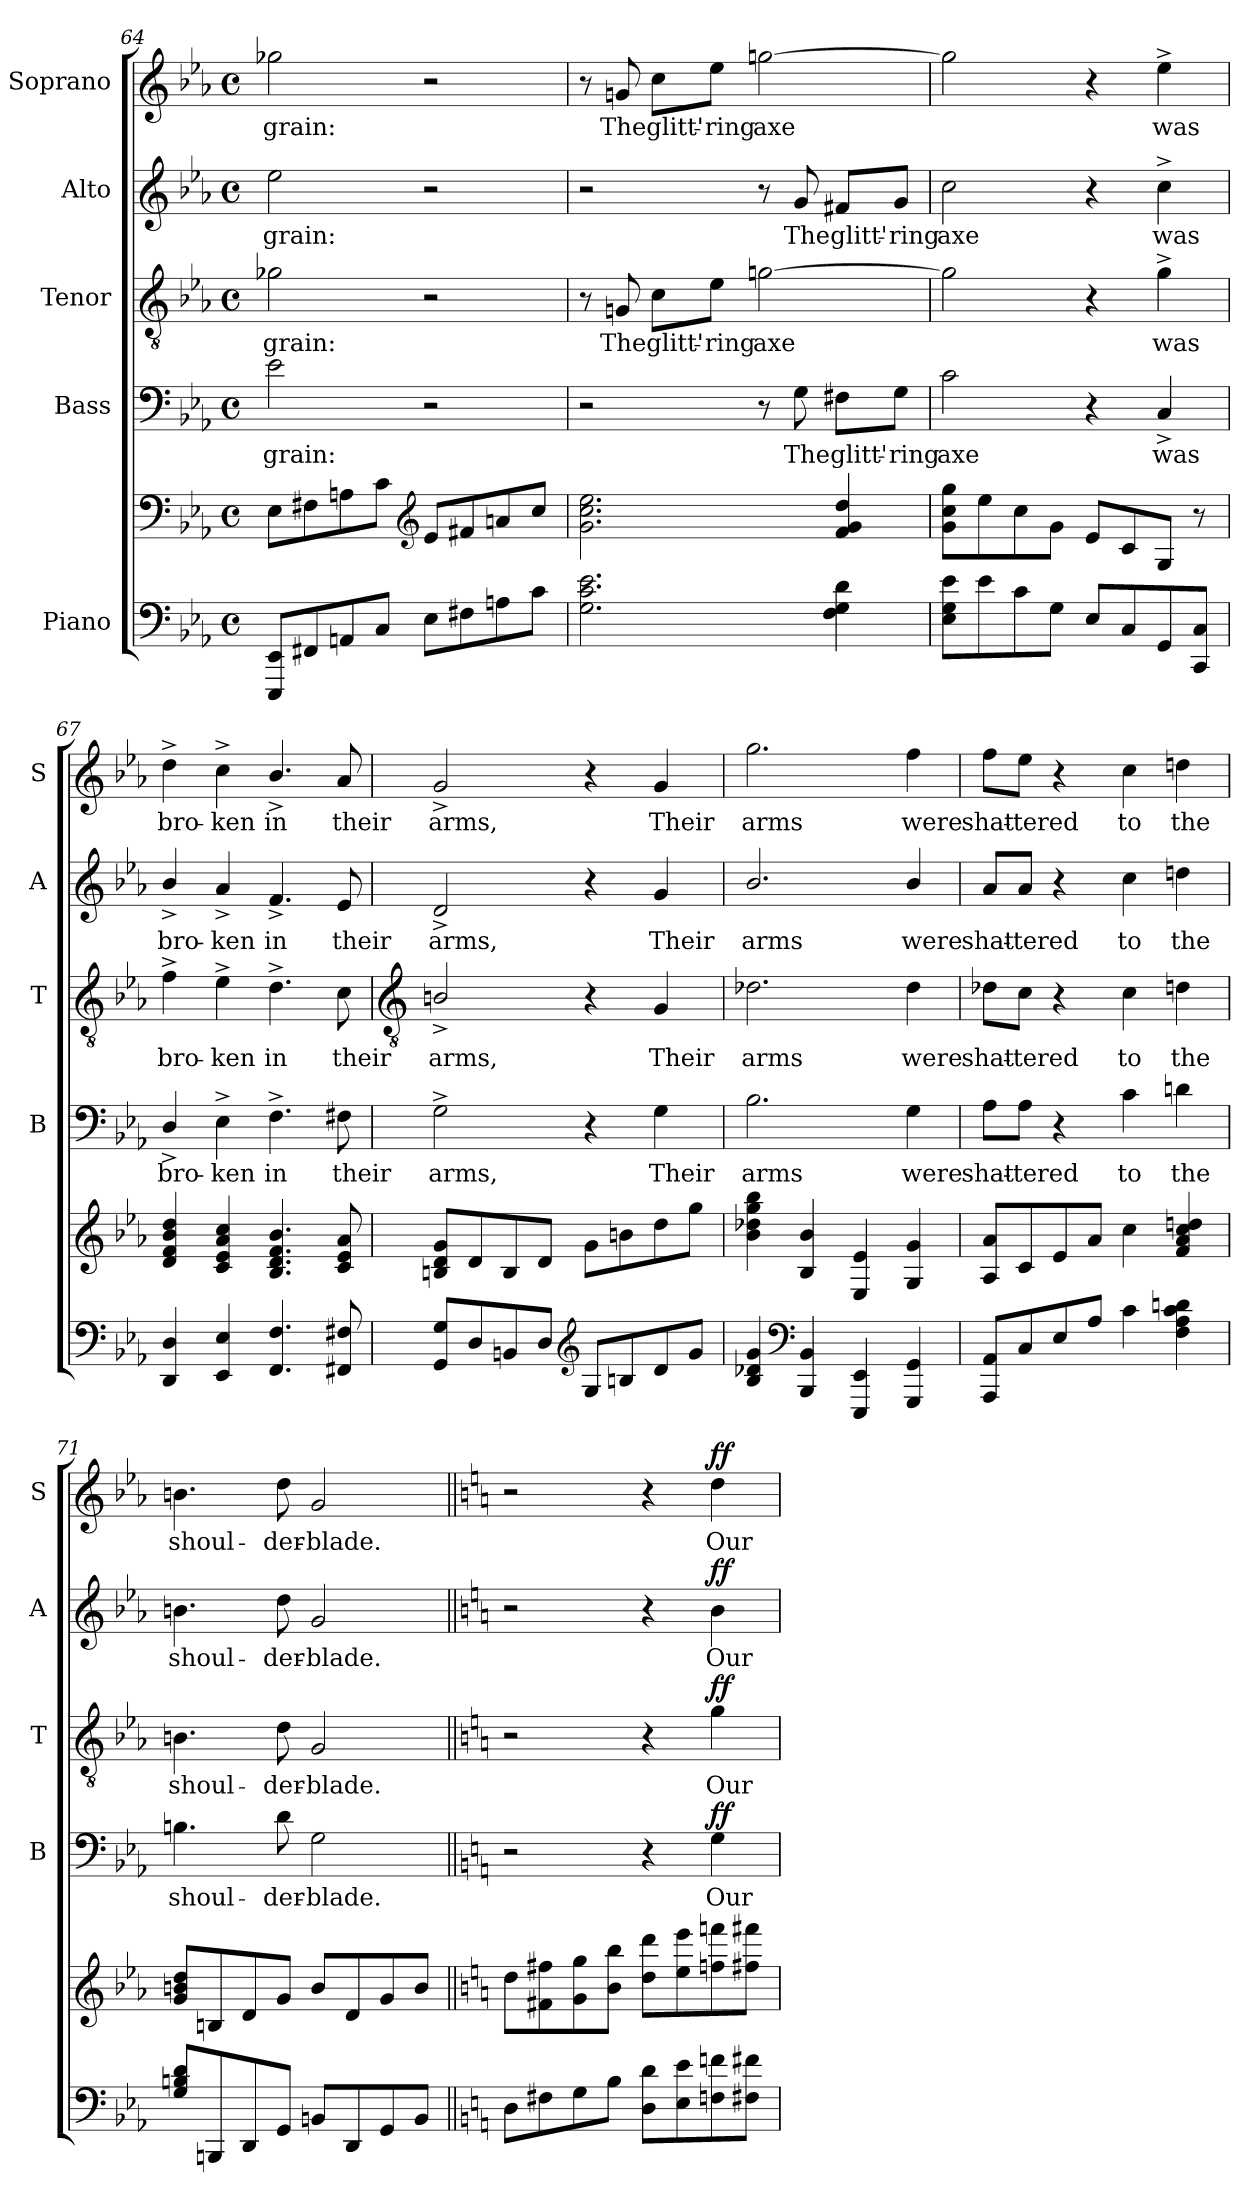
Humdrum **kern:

**kern	**kern	**kern	**text	**dynam	**kern	**text	**dynam	**kern	**text	**dynam	**kern	**text	**dynam
*part5	*part5	*part4	*part4	*part4	*part3	*part3	*part3	*part2	*part2	*part2	*part1	*part1	*part1
*staff6	*staff5	*staff4	*staff4	*staff4	*staff3	*staff3	*staff3	*staff2	*staff2	*staff2	*staff1	*staff1	*staff1
*I"Piano	*	*I"Bass	*	*	*I"Tenor	*	*	*I"Alto	*	*	*I"Soprano	*	*
*	*	*I'B	*	*	*I'T	*	*	*I'A	*	*	*I'S	*	*
!!LO:LB:g=z
*clefF4	*clefF4	*clefF4	*	*	*clefGv2	*	*	*clefG2	*	*	*clefG2	*	*
*k[b-e-a-]	*k[b-e-a-]	*k[b-e-a-]	*	*	*k[b-e-a-]	*	*	*k[b-e-a-]	*	*	*k[b-e-a-]	*	*
*E-:	*E-:	*E-:	*	*	*E-:	*	*	*E-:	*	*	*E-:	*	*
*M4/4	*M4/4	*M4/4	*	*	*M4/4	*	*	*M4/4	*	*	*M4/4	*	*
*met(c)	*met(c)	*met(c)	*	*	*met(c)	*	*	*met(c)	*	*	*met(c)	*	*
=64	=64	=64	=64	=64	=64	=64	=64	=64	=64	=64	=64	=64	=64
!	!	!	!LO:LY:b	!	!	!LO:LY:b	!	!	!LO:LY:b	!	!	!LO:LY:b	!
8EEE- 8EE-L	8E-L	2e-	grain:	.	2g-X	grain:	.	2ee-	grain:	.	2gg-X	grain:	.
8FF#X	8F#X	.	.	.	.	.	.	.	.	.	.	.	.
8AAn	8An	.	.	.	.	.	.	.	.	.	.	.	.
8CJ	8cJ	.	.	.	.	.	.	.	.	.	.	.	.
*	*clefG2	*	*	*	*	*	*	*	*	*	*	*	*
8E-L	8e-L	2r	.	.	2r	.	.	2r	.	.	2r	.	.
8F#X	8f#X	.	.	.	.	.	.	.	.	.	.	.	.
8An	8an	.	.	.	.	.	.	.	.	.	.	.	.
8cJ	8ccJ	.	.	.	.	.	.	.	.	.	.	.	.
=65	=65	=65	=65	=65	=65	=65	=65	=65	=65	=65	=65	=65	=65
2.G 2.c 2.e-	2.g 2.cc 2.ee-	2r	.	.	8r	.	.	2r	.	.	8r	.	.
!	!	!	!	!	!	!LO:LY:b	!	!	!	!	!	!LO:LY:b	!
.	.	.	.	.	8Gn	The	.	.	.	.	8gn	The	.
!	!	!	!	!	!	!LO:LY:b	!	!	!	!	!	!LO:LY:b	!
.	.	.	.	.	8c\L	glitt'-	.	.	.	.	8cc\L	glitt'-	.
!	!	!	!	!	!	!LO:LY:b	!	!	!	!	!	!LO:LY:b	!
.	.	.	.	.	8e-\J	-ring	.	.	.	.	8ee-\J	-ring	.
!	!	!	!	!	!	!LO:LY:b	!	!	!	!	!	!LO:LY:b	!
.	.	8r	.	.	[2gn	axe	.	8r	.	.	[2ggn	axe	.
!	!	!	!LO:LY:b	!	!	!	!	!	!LO:LY:b	!	!	!	!
.	.	8G	The	.	.	.	.	8g	The	.	.	.	.
!	!	!	!LO:LY:b	!	!	!	!	!	!LO:LY:b	!	!	!	!
4F 4G 4d	4f 4g 4dd	8F#X\L	glitt'-	.	.	.	.	8f#X/L	glitt'-	.	.	.	.
!	!	!	!LO:LY:b	!	!	!	!	!	!LO:LY:b	!	!	!	!
.	.	8G\J	-ring	.	.	.	.	8g/J	-ring	.	.	.	.
=66	=66	=66	=66	=66	=66	=66	=66	=66	=66	=66	=66	=66	=66
!	!	!	!LO:LY:b	!	!	!	!	!	!LO:LY:b	!	!	!	!
8E- 8G 8e-L	8g 8cc 8ggL	2c	axe	.	2g]	.	.	2cc	axe	.	2gg]	.	.
8e-	8ee-	.	.	.	.	.	.	.	.	.	.	.	.
8c	8cc	.	.	.	.	.	.	.	.	.	.	.	.
8GJ	8gJ	.	.	.	.	.	.	.	.	.	.	.	.
8E-L	8e-L	4r	.	.	4r	.	.	4r	.	.	4r	.	.
8C	8c	.	.	.	.	.	.	.	.	.	.	.	.
!	!	!	!LO:LY:b	!	!	!LO:LY:b	!	!	!LO:LY:b	!	!	!LO:LY:b	!
8GG	8GJ	4C^	was	.	4g^	was	.	4cc^	was	.	4ee-^	was	.
8CC 8CJ	8r	.	.	.	.	.	.	.	.	.	.	.	.
=67	=67	=67	=67	=67	=67	=67	=67	=67	=67	=67	=67	=67	=67
!	!	!	!LO:LY:b	!	!	!LO:LY:b	!	!	!LO:LY:b	!	!	!LO:LY:b	!
4DD 4D	4d 4f 4b- 4dd	4D^/	bro-	.	4f^	bro-	.	4b-^/	bro-	.	4dd^	bro-	.
!	!	!	!LO:LY:b	!	!	!LO:LY:b	!	!	!LO:LY:b	!	!	!LO:LY:b	!
4EE- 4E-	4c 4e- 4a- 4cc	4E-^	-ken	.	4e-^	-ken	.	4a-^	-ken	.	4cc^	-ken	.
!	!	!	!LO:LY:b	!	!	!LO:LY:b	!	!	!LO:LY:b	!	!	!LO:LY:b	!
4.FF 4.F	4.B- 4.d 4.f 4.b-	4.F^	in	.	4.d^\	in	.	4.f^	in	.	4.b-^/	in	.
!	!	!	!LO:LY:b	!	!	!LO:LY:b	!	!	!LO:LY:b	!	!	!LO:LY:b	!
8FF#X 8F#X	8c 8e- 8a-	8F#X	their	.	8c	their	.	8e-	their	.	8a-	their	.
!!LO:LB:g=z
=68	=68	=68	=68	=68	=68	=68	=68	=68	=68	=68	=68	=68	=68
*	*	*	*	*	*clefGv2	*	*	*	*	*	*	*	*
!	!	!	!LO:LY:b	!	!	!LO:LY:b	!	!	!LO:LY:b	!	!	!LO:LY:b	!
8GG 8GL	8Bn 8d 8gL	2G^	arms,	.	2Bn^/	arms,	.	2d^	arms,	.	2g^	arms,	.
8D	8d	.	.	.	.	.	.	.	.	.	.	.	.
8BBn	8B	.	.	.	.	.	.	.	.	.	.	.	.
8DJ	8dJ	.	.	.	.	.	.	.	.	.	.	.	.
*clefG2	*	*	*	*	*	*	*	*	*	*	*	*	*
8GL	8gL	4r	.	.	4r	.	.	4r	.	.	4r	.	.
8Bn	8bn	.	.	.	.	.	.	.	.	.	.	.	.
!	!	!	!LO:LY:b	!	!	!LO:LY:b	!	!	!LO:LY:b	!	!	!LO:LY:b	!
8d	8dd	4G	Their	.	4G	Their	.	4g	Their	.	4g	Their	.
8gJ	8ggJ	.	.	.	.	.	.	.	.	.	.	.	.
=69	=69	=69	=69	=69	=69	=69	=69	=69	=69	=69	=69	=69	=69
!	!	!	!LO:LY:b	!	!	!LO:LY:b	!	!	!LO:LY:b	!	!	!LO:LY:b	!
4B- 4d-X 4g	4b- 4dd-X 4gg 4bb-	2.B-	arms	.	2.d-X\	arms	.	2.b-/	arms	.	2.gg	arms	.
*clefF4	*	*	*	*	*	*	*	*	*	*	*	*	*
4BBB- 4BB-	4B- 4b-	.	.	.	.	.	.	.	.	.	.	.	.
4EEE- 4EE-	4E- 4e-	.	.	.	.	.	.	.	.	.	.	.	.
!	!	!	!LO:LY:b	!	!	!LO:LY:b	!	!	!LO:LY:b	!	!	!LO:LY:b	!
4GGG 4GG	4G 4g	4G	were	.	4d-\	were	.	4b-/	were	.	4ff	were	.
=70	=70	=70	=70	=70	=70	=70	=70	=70	=70	=70	=70	=70	=70
!	!	!	!LO:LY:b	!	!	!LO:LY:b	!	!	!LO:LY:b	!	!	!LO:LY:b	!
8AAA- 8AA-L	8A- 8a-L	8A-\L	shat-	.	8d-X\L	shat-	.	8a-/L	shat-	.	8ff\L	shat-	.
!	!	!	!LO:LY:b	!	!	!LO:LY:b	!	!	!LO:LY:b	!	!	!LO:LY:b	!
8C	8c	8A-\J	-tered	.	8c\J	-tered	.	8a-/J	-tered	.	8ee-\J	-tered	.
8E-	8e-	4r	.	.	4r	.	.	4r	.	.	4r	.	.
8A-J	8a-J	.	.	.	.	.	.	.	.	.	.	.	.
!	!	!	!LO:LY:b	!	!	!LO:LY:b	!	!	!LO:LY:b	!	!	!LO:LY:b	!
4c	4cc	4c	to	.	4c	to	.	4cc	to	.	4cc	to	.
!	!	!	!LO:LY:b	!	!	!LO:LY:b	!	!	!LO:LY:b	!	!	!LO:LY:b	!
4F 4A- 4c 4dn	4f 4a- 4cc 4ddn	4dn	the	.	4dn	the	.	4ddn	the	.	4ddn	the	.
=71	=71	=71	=71	=71	=71	=71	=71	=71	=71	=71	=71	=71	=71
!	!	!	!LO:LY:b	!	!	!LO:LY:b	!	!	!LO:LY:b	!	!	!LO:LY:b	!
8G 8Bn 8dL	8g 8bn 8ddL	4.Bn	shoul-	.	4.Bn	shoul-	.	4.bn	shoul-	.	4.bn	shoul-	.
8BBBn	8Bn	.	.	.	.	.	.	.	.	.	.	.	.
8DD	8d	.	.	.	.	.	.	.	.	.	.	.	.
!	!	!	!LO:LY:b	!	!	!LO:LY:b	!	!	!LO:LY:b	!	!	!LO:LY:b	!
8GGJ	8gJ	8d	-der-	.	8d	-der-	.	8dd	-der-	.	8dd	-der-	.
!	!	!	!LO:LY:b	!	!	!LO:LY:b	!	!	!LO:LY:b	!	!	!LO:LY:b	!
8BBnL	8bL	2G	-blade.	.	2G	-blade.	.	2g	-blade.	.	2g	-blade.	.
8DD	8d	.	.	.	.	.	.	.	.	.	.	.	.
8GG	8g	.	.	.	.	.	.	.	.	.	.	.	.
8BBJ	8bJ	.	.	.	.	.	.	.	.	.	.	.	.
=72||	=72||	=72||	=72||	=72||	=72||	=72||	=72||	=72||	=72||	=72||	=72||	=72||	=72||
*k[]	*k[]	*k[]	*	*	*k[]	*	*	*k[]	*	*	*k[]	*	*
*C:	*C:	*C:	*	*	*C:	*	*	*C:	*	*	*C:	*	*
8DL	8ddL	2r	.	.	2r	.	.	2r	.	.	2r	.	.
8F#X	8f#X 8ff#X	.	.	.	.	.	.	.	.	.	.	.	.
8G	8g 8gg	.	.	.	.	.	.	.	.	.	.	.	.
8BJ	8b 8bbJ	.	.	.	.	.	.	.	.	.	.	.	.
8D 8dL	8dd 8dddL	4r	.	.	4r	.	.	4r	.	.	4r	.	.
8E 8e	8ee 8eee	.	.	.	.	.	.	.	.	.	.	.	.
!	!	!	!LO:LY:b	!LO:DY:b	!	!LO:LY:b	!LO:DY:b	!	!LO:LY:b	!LO:DY:b	!	!LO:LY:b	!LO:DY:b
8Fn 8fn	8ffn 8fffn	4G	Our	ff	4g	Our	ff	4b	Our	ff	4dd	Our	ff
8F#X 8f#XJ	8ff#X 8fff#XJ	.	.	.	.	.	.	.	.	.	.	.	.
=	=	=	=	=	=	=	=	=	=	=	=	=	=
*-	*-	*-	*-	*-	*-	*-	*-	*-	*-	*-	*-	*-	*-
